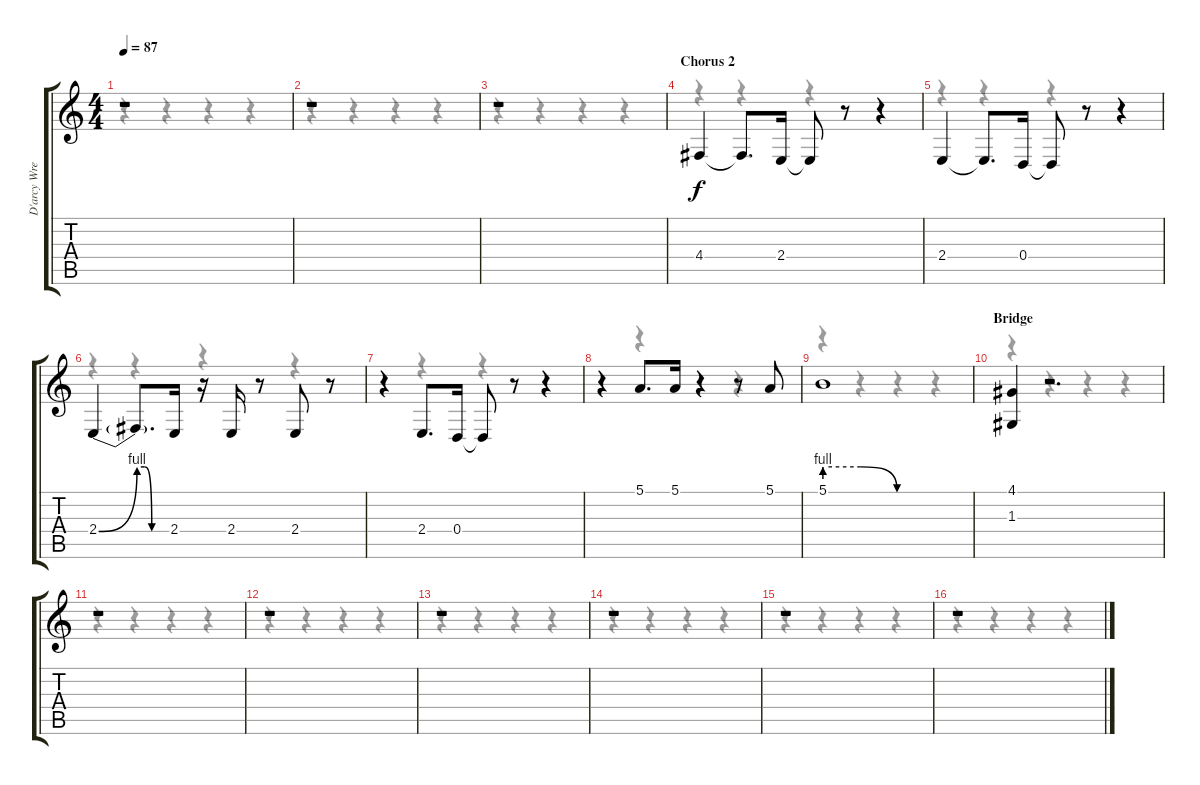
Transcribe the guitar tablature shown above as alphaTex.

\track ("D'arcy Wretsky, James Iha - Backing Voc" "D'arcy Wre") {instrument lead2sawtooth}
\staff {score tabs}
\tuning (E4 B3 G3 D3 A2 E2) {hide}
\voice
\ts (4 4)
\tempo 87
\clef g2
\ks c
r.1{dy f} |
r.1 |
r.1 |
\section ("" "Chorus 2")
4.4.4 4.4{t}.8{d} 2.4.16 2.4{t}.8 r.8 r.4 |
2.4.4 2.4{t}.8{d} 0.4.16 0.4{t}.8 r.8 r.4 |
2.4{be (bend 0 0 60 4)}.4 2.4{be (custom 0 4 15 4 30 0 60 0) t}.8{d} 2.4.16 r.16 2.4.16 r.8 2.4.8 r.8 |
r.4 2.4.8{d} 0.4.16 0.4{t}.8 r.8 r.4 |
r.4 5.1.8{d} 5.1.16 r.4 r.8 5.1.8 |
5.1{be (custom 0 4 15 4 30 0 60 0)}.1 |
\section ("" "Bridge")
(4.1 1.3).4 r.2{d} |
r.1 |
r.1 |
r.1 |
r.1 |
r.1 |
r.1
\voice
\clef g2
\ottava regular
\simile none
\ks c
r.4{dy f} r.4 r.4 r.4 |
r.4 r.4 r.4 r.4 |
r.4 r.4 r.4 r.4 |
r.4 r.4 r.4 r.4 |
r.4 r.4 r.4 r.4 |
r.4 r.4 r.4 r.4 |
r.4 r.4 r.4 r.4 |
r.4 r.4 r.4 r.4 |
r.4 r.4 r.4 r.4 |
r.4 r.4 r.4 r.4 |
r.4 r.4 r.4 r.4 |
r.4 r.4 r.4 r.4 |
r.4 r.4 r.4 r.4 |
r.4 r.4 r.4 r.4 |
r.4 r.4 r.4 r.4 |
r.4 r.4 r.4 r.4
